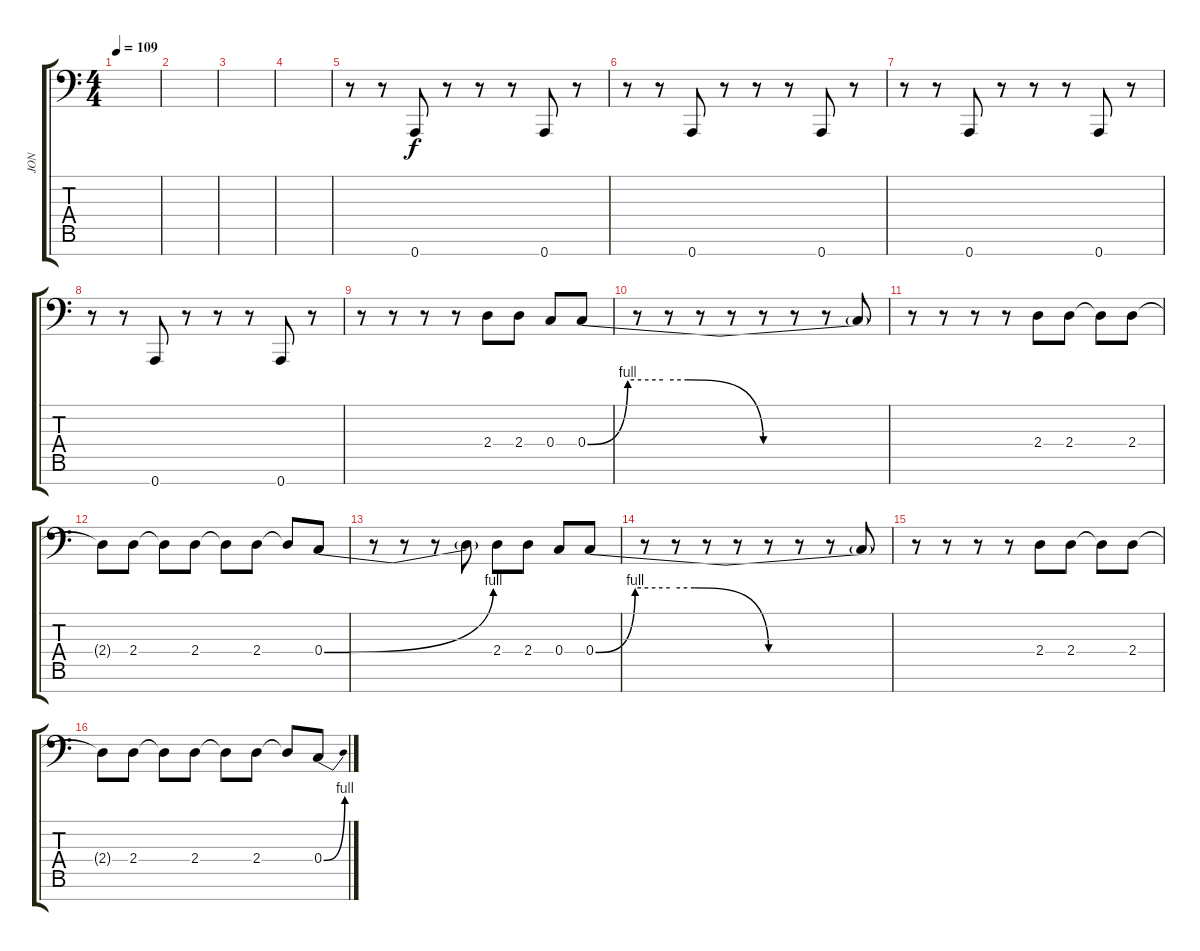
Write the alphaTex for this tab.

\track ("JON" "JON") {instrument tenorsax}
\staff {score tabs}
\tuning (D4 A3 F3 C3 G2 D2 A1) {hide}
\ts (4 4)
\tempo 109
\clef f4
\ks c
|
|
|
|
r.8{instrument tenorsax} r.8 0.7.8 r.8 r.8 r.8 0.7.8 r.8 |
r.8 r.8 0.7.8 r.8 r.8 r.8 0.7.8 r.8 |
r.8 r.8 0.7.8 r.8 r.8 r.8 0.7.8 r.8 |
r.8 r.8 0.7.8 r.8 r.8 r.8 0.7.8 r.8 |
r.8 r.8 r.8 r.8 2.4.8 2.4.8 0.4.8 0.4{be (custom 0 0 8 4 15 4 20 4 35 0 45 0 60 0)}.8 |
r.8 r.8 r.8 r.8 r.8 r.8 r.8 0.4{t}.8 |
r.8 r.8 r.8 r.8 2.4.8 2.4.8 2.4{t}.8 2.4.8 |
2.4{t}.8 2.4.8 2.4{t}.8 2.4.8 2.4{t}.8 2.4.8 2.4{t}.8 0.4{be (bend 0 0 60 4)}.8 |
r.8 r.8 r.8 0.4{t}.8 2.4.8 2.4.8 0.4.8 0.4{be (custom 0 0 8 4 15 4 20 4 35 0 45 0 60 0)}.8 |
r.8 r.8 r.8 r.8 r.8 r.8 r.8 0.4{t}.8 |
r.8 r.8 r.8 r.8 2.4.8 2.4.8 2.4{t}.8 2.4.8 |
2.4{t}.8 2.4.8 2.4{t}.8 2.4.8 2.4{t}.8 2.4.8 2.4{t}.8 0.4{be (bend 0 0 60 4)}.8
